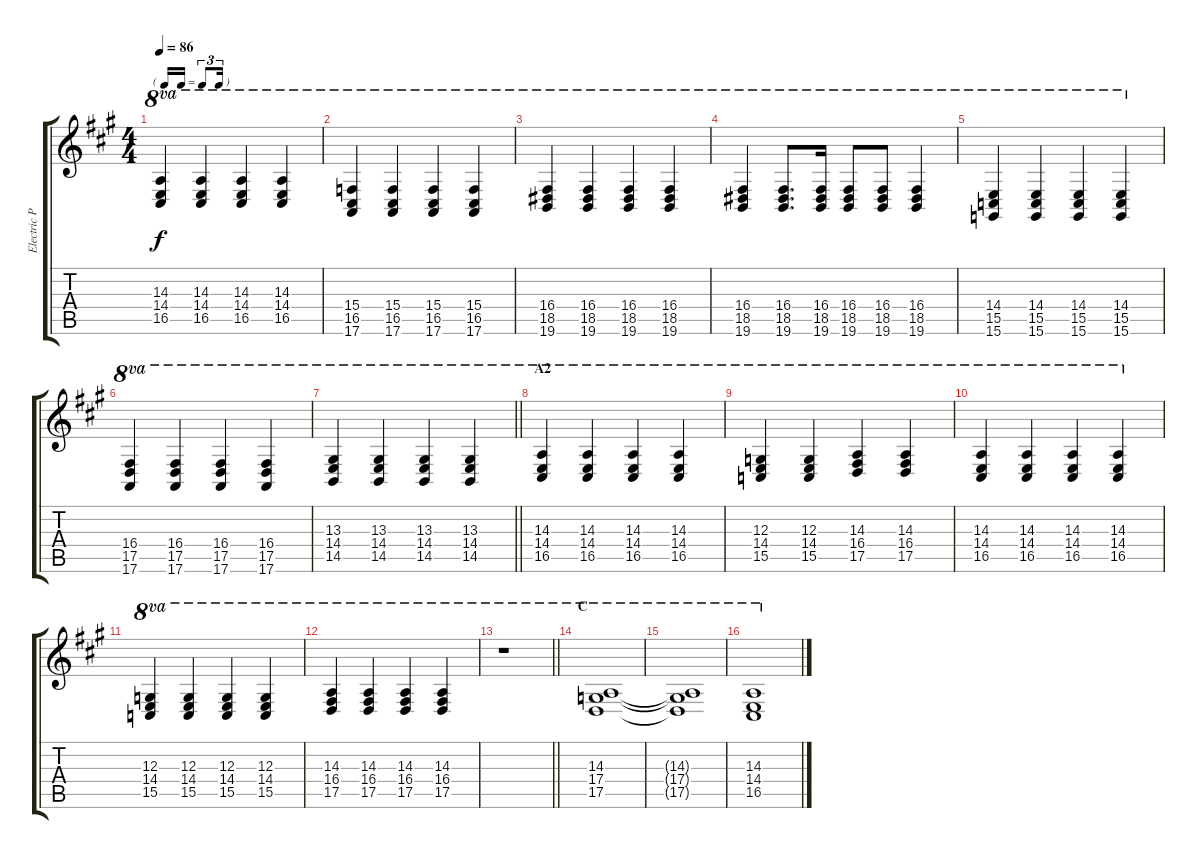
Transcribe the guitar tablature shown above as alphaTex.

\track ("Electric Piano RH (John Lennon)" "Electric P") {instrument rockorgan}
\staff {score tabs}
\tuning (E4 B3 G3 D3 A2 E2) {hide}
\ts (4 4)
\tf triplet16th
\tempo 86
\clef g2
\ks a
(14.3 14.4 16.5).4{ot 8va dy f} (14.3 14.4 16.5).4{ot 8va} (14.3 14.4 16.5).4{ot 8va} (14.3 14.4 16.5).4{ot 8va} |
(15.4 16.5 17.6).4{ot 8va} (15.4 16.5 17.6).4{ot 8va} (15.4 16.5 17.6).4{ot 8va} (15.4 16.5 17.6).4{ot 8va} |
(16.4 18.5 19.6).4{ot 8va} (16.4 18.5 19.6).4{ot 8va} (16.4 18.5 19.6).4{ot 8va} (16.4 18.5 19.6).4{ot 8va} |
(16.4 18.5 19.6).4{ot 8va} (16.4 18.5 19.6).8{d ot 8va} (16.4 18.5 19.6).16{ot 8va} (16.4 18.5 19.6).8{ot 8va} (16.4 18.5 19.6).8{ot 8va} (16.4 18.5 19.6).4{ot 8va} |
(14.4 15.5 15.6).4{ot 8va} (14.4 15.5 15.6).4{ot 8va} (14.4 15.5 15.6).4{ot 8va} (14.4 15.5 15.6).4{ot 8va} |
(16.4 17.5 17.6).4{ot 8va} (16.4 17.5 17.6).4{ot 8va} (16.4 17.5 17.6).4{ot 8va} (16.4 17.5 17.6).4{ot 8va} |
\barLineRight lightlight
(13.3 14.4 14.5).4{ot 8va} (13.3 14.4 14.5).4{ot 8va} (13.3 14.4 14.5).4{ot 8va} (13.3 14.4 14.5).4{ot 8va} |
\section ("" "A2")
(14.3 14.4 16.5).4{ot 8va} (14.3 14.4 16.5).4{ot 8va} (14.3 14.4 16.5).4{ot 8va} (14.3 14.4 16.5).4{ot 8va} |
(12.3 14.4 15.5).4{ot 8va} (12.3 14.4 15.5).4{ot 8va} (14.3 16.4 17.5).4{ot 8va} (14.3 16.4 17.5).4{ot 8va} |
(14.3 14.4 16.5).4{ot 8va} (14.3 14.4 16.5).4{ot 8va} (14.3 14.4 16.5).4{ot 8va} (14.3 14.4 16.5).4{ot 8va} |
(12.3 14.4 15.5).4{ot 8va} (12.3 14.4 15.5).4{ot 8va} (12.3 14.4 15.5).4{ot 8va} (12.3 14.4 15.5).4{ot 8va} |
(14.3 16.4 17.5).4{ot 8va} (14.3 16.4 17.5).4{ot 8va} (14.3 16.4 17.5).4{ot 8va} (14.3 16.4 17.5).4{ot 8va} |
\barLineRight lightlight
r.1{ot 8va} |
\section ("" "C")
(14.3 17.4 17.5).1{ot 8va} |
(14.3{t} 17.4{t} 17.5{t}).1{ot 8va} |
(14.3 14.4 16.5).1{ot 8va}
